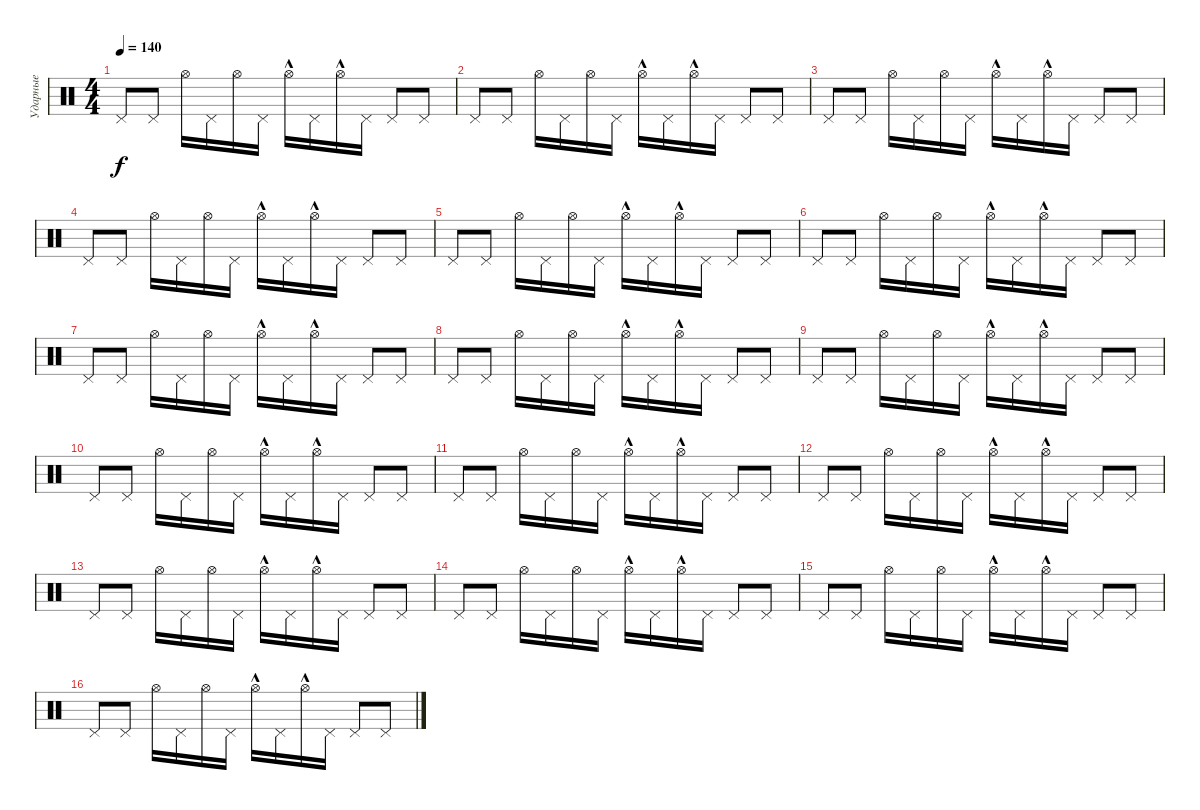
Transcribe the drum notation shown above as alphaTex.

\track ("Ударные" "Ударные") {instrument percussion}
\staff {score}
\articulation defaults
\ts (4 4)
\tempo 140
\clef neutral
\ks c "Pedal Hi-Hat (hit)".8{dy f} "Pedal Hi-Hat (hit)".8 "Hi-Hat (open)".16 "Pedal Hi-Hat (hit)".16 "Hi-Hat (open)".16 "Pedal Hi-Hat (hit)".16 "Hi-Hat (open)"{hac}.16 "Pedal Hi-Hat (hit)".16 "Hi-Hat (open)"{hac}.16 "Pedal Hi-Hat (hit)".16 "Pedal Hi-Hat (hit)".8 "Pedal Hi-Hat (hit)".8
|
"Pedal Hi-Hat (hit)".8 "Pedal Hi-Hat (hit)".8 "Hi-Hat (open)".16 "Pedal Hi-Hat (hit)".16 "Hi-Hat (open)".16 "Pedal Hi-Hat (hit)".16 "Hi-Hat (open)"{hac}.16 "Pedal Hi-Hat (hit)".16 "Hi-Hat (open)"{hac}.16 "Pedal Hi-Hat (hit)".16 "Pedal Hi-Hat (hit)".8 "Pedal Hi-Hat (hit)".8 |
"Pedal Hi-Hat (hit)".8 "Pedal Hi-Hat (hit)".8 "Hi-Hat (open)".16 "Pedal Hi-Hat (hit)".16 "Hi-Hat (open)".16 "Pedal Hi-Hat (hit)".16 "Hi-Hat (open)"{hac}.16 "Pedal Hi-Hat (hit)".16 "Hi-Hat (open)"{hac}.16 "Pedal Hi-Hat (hit)".16 "Pedal Hi-Hat (hit)".8 "Pedal Hi-Hat (hit)".8 |
"Pedal Hi-Hat (hit)".8 "Pedal Hi-Hat (hit)".8 "Hi-Hat (open)".16 "Pedal Hi-Hat (hit)".16 "Hi-Hat (open)".16 "Pedal Hi-Hat (hit)".16 "Hi-Hat (open)"{hac}.16 "Pedal Hi-Hat (hit)".16 "Hi-Hat (open)"{hac}.16 "Pedal Hi-Hat (hit)".16 "Pedal Hi-Hat (hit)".8 "Pedal Hi-Hat (hit)".8 |
"Pedal Hi-Hat (hit)".8 "Pedal Hi-Hat (hit)".8 "Hi-Hat (open)".16 "Pedal Hi-Hat (hit)".16 "Hi-Hat (open)".16 "Pedal Hi-Hat (hit)".16 "Hi-Hat (open)"{hac}.16 "Pedal Hi-Hat (hit)".16 "Hi-Hat (open)"{hac}.16 "Pedal Hi-Hat (hit)".16 "Pedal Hi-Hat (hit)".8 "Pedal Hi-Hat (hit)".8 |
"Pedal Hi-Hat (hit)".8 "Pedal Hi-Hat (hit)".8 "Hi-Hat (open)".16 "Pedal Hi-Hat (hit)".16 "Hi-Hat (open)".16 "Pedal Hi-Hat (hit)".16 "Hi-Hat (open)"{hac}.16 "Pedal Hi-Hat (hit)".16 "Hi-Hat (open)"{hac}.16 "Pedal Hi-Hat (hit)".16 "Pedal Hi-Hat (hit)".8 "Pedal Hi-Hat (hit)".8 |
"Pedal Hi-Hat (hit)".8 "Pedal Hi-Hat (hit)".8 "Hi-Hat (open)".16 "Pedal Hi-Hat (hit)".16 "Hi-Hat (open)".16 "Pedal Hi-Hat (hit)".16 "Hi-Hat (open)"{hac}.16 "Pedal Hi-Hat (hit)".16 "Hi-Hat (open)"{hac}.16 "Pedal Hi-Hat (hit)".16 "Pedal Hi-Hat (hit)".8 "Pedal Hi-Hat (hit)".8 |
"Pedal Hi-Hat (hit)".8 "Pedal Hi-Hat (hit)".8 "Hi-Hat (open)".16 "Pedal Hi-Hat (hit)".16 "Hi-Hat (open)".16 "Pedal Hi-Hat (hit)".16 "Hi-Hat (open)"{hac}.16 "Pedal Hi-Hat (hit)".16 "Hi-Hat (open)"{hac}.16 "Pedal Hi-Hat (hit)".16 "Pedal Hi-Hat (hit)".8 "Pedal Hi-Hat (hit)".8 |
"Pedal Hi-Hat (hit)".8 "Pedal Hi-Hat (hit)".8 "Hi-Hat (open)".16 "Pedal Hi-Hat (hit)".16 "Hi-Hat (open)".16 "Pedal Hi-Hat (hit)".16 "Hi-Hat (open)"{hac}.16 "Pedal Hi-Hat (hit)".16 "Hi-Hat (open)"{hac}.16 "Pedal Hi-Hat (hit)".16 "Pedal Hi-Hat (hit)".8 "Pedal Hi-Hat (hit)".8 |
"Pedal Hi-Hat (hit)".8 "Pedal Hi-Hat (hit)".8 "Hi-Hat (open)".16 "Pedal Hi-Hat (hit)".16 "Hi-Hat (open)".16 "Pedal Hi-Hat (hit)".16 "Hi-Hat (open)"{hac}.16 "Pedal Hi-Hat (hit)".16 "Hi-Hat (open)"{hac}.16 "Pedal Hi-Hat (hit)".16 "Pedal Hi-Hat (hit)".8 "Pedal Hi-Hat (hit)".8 |
"Pedal Hi-Hat (hit)".8 "Pedal Hi-Hat (hit)".8 "Hi-Hat (open)".16 "Pedal Hi-Hat (hit)".16 "Hi-Hat (open)".16 "Pedal Hi-Hat (hit)".16 "Hi-Hat (open)"{hac}.16 "Pedal Hi-Hat (hit)".16 "Hi-Hat (open)"{hac}.16 "Pedal Hi-Hat (hit)".16 "Pedal Hi-Hat (hit)".8 "Pedal Hi-Hat (hit)".8 |
"Pedal Hi-Hat (hit)".8 "Pedal Hi-Hat (hit)".8 "Hi-Hat (open)".16 "Pedal Hi-Hat (hit)".16 "Hi-Hat (open)".16 "Pedal Hi-Hat (hit)".16 "Hi-Hat (open)"{hac}.16 "Pedal Hi-Hat (hit)".16 "Hi-Hat (open)"{hac}.16 "Pedal Hi-Hat (hit)".16 "Pedal Hi-Hat (hit)".8 "Pedal Hi-Hat (hit)".8 |
"Pedal Hi-Hat (hit)".8 "Pedal Hi-Hat (hit)".8 "Hi-Hat (open)".16 "Pedal Hi-Hat (hit)".16 "Hi-Hat (open)".16 "Pedal Hi-Hat (hit)".16 "Hi-Hat (open)"{hac}.16 "Pedal Hi-Hat (hit)".16 "Hi-Hat (open)"{hac}.16 "Pedal Hi-Hat (hit)".16 "Pedal Hi-Hat (hit)".8 "Pedal Hi-Hat (hit)".8 |
"Pedal Hi-Hat (hit)".8 "Pedal Hi-Hat (hit)".8 "Hi-Hat (open)".16 "Pedal Hi-Hat (hit)".16 "Hi-Hat (open)".16 "Pedal Hi-Hat (hit)".16 "Hi-Hat (open)"{hac}.16 "Pedal Hi-Hat (hit)".16 "Hi-Hat (open)"{hac}.16 "Pedal Hi-Hat (hit)".16 "Pedal Hi-Hat (hit)".8 "Pedal Hi-Hat (hit)".8 |
"Pedal Hi-Hat (hit)".8 "Pedal Hi-Hat (hit)".8 "Hi-Hat (open)".16 "Pedal Hi-Hat (hit)".16 "Hi-Hat (open)".16 "Pedal Hi-Hat (hit)".16 "Hi-Hat (open)"{hac}.16 "Pedal Hi-Hat (hit)".16 "Hi-Hat (open)"{hac}.16 "Pedal Hi-Hat (hit)".16 "Pedal Hi-Hat (hit)".8 "Pedal Hi-Hat (hit)".8 |
"Pedal Hi-Hat (hit)".8 "Pedal Hi-Hat (hit)".8 "Hi-Hat (open)".16 "Pedal Hi-Hat (hit)".16 "Hi-Hat (open)".16 "Pedal Hi-Hat (hit)".16 "Hi-Hat (open)"{hac}.16 "Pedal Hi-Hat (hit)".16 "Hi-Hat (open)"{hac}.16 "Pedal Hi-Hat (hit)".16 "Pedal Hi-Hat (hit)".8 "Pedal Hi-Hat (hit)".8
